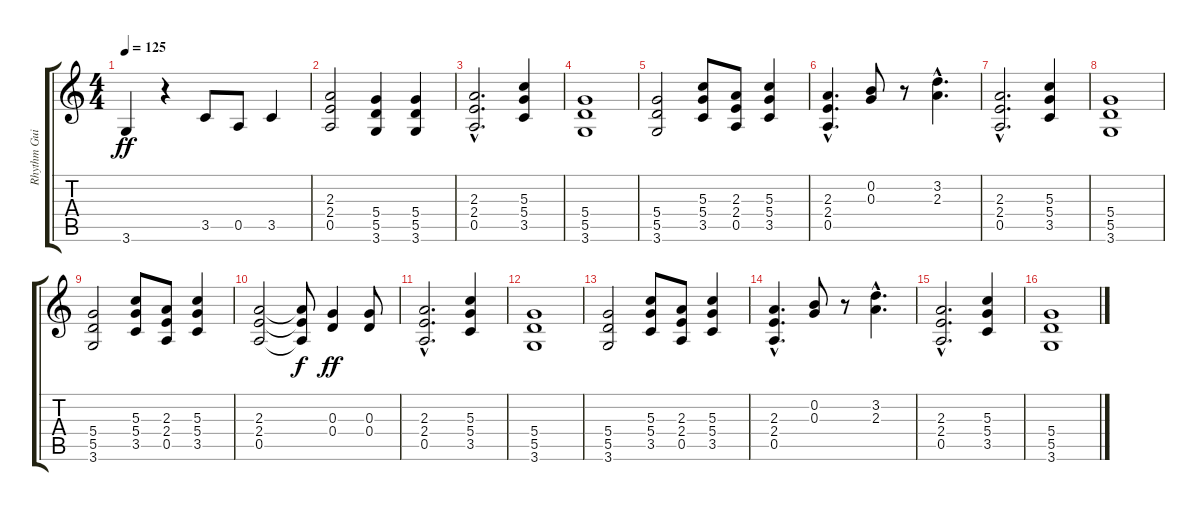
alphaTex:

\track ("Rhythm Guitar" "Rhythm Gui") {instrument distortionguitar}
\staff {score tabs}
\tuning (E4 B3 G3 D3 A2 E2) {hide}
\ts (4 4)
\tempo 125
\clef g2
\ks c
3.6.4{dy ff} r.4 3.5.8 0.5.8 3.5.4 |
(2.3 2.4 0.5).2 (5.4 5.5 3.6).4 (5.4 5.5 3.6).4 |
(2.3{hac} 2.4{hac} 0.5{hac}).2{d} (5.3 5.4 3.5).4 |
(5.4 5.5 3.6).1 |
(5.4 5.5 3.6).2 (5.3 5.4 3.5).8 (2.3 2.4 0.5).8 (5.3 5.4 3.5).4 |
(2.3{hac} 2.4{hac} 0.5{hac}).4{d} (0.2 0.3).8 r.8 (3.2{hac} 2.3{hac}).4{d} |
(2.3{hac} 2.4{hac} 0.5{hac}).2{d} (5.3 5.4 3.5).4 |
(5.4 5.5 3.6).1 |
(5.4 5.5 3.6).2 (5.3 5.4 3.5).8 (2.3 2.4 0.5).8 (5.3 5.4 3.5).4 |
(2.3 2.4 0.5).2 (2.3{t} 2.4{t} 0.5{t}).8{dy f} (0.3 0.4).4{dy ff} (0.3 0.4).8 |
(2.3{hac} 2.4{hac} 0.5{hac}).2{d} (5.3 5.4 3.5).4 |
(5.4 5.5 3.6).1 |
(5.4 5.5 3.6).2 (5.3 5.4 3.5).8 (2.3 2.4 0.5).8 (5.3 5.4 3.5).4 |
(2.3{hac} 2.4{hac} 0.5{hac}).4{d} (0.2 0.3).8 r.8 (3.2{hac} 2.3{hac}).4{d} |
(2.3{hac} 2.4{hac} 0.5{hac}).2{d} (5.3 5.4 3.5).4 |
(5.4 5.5 3.6).1
